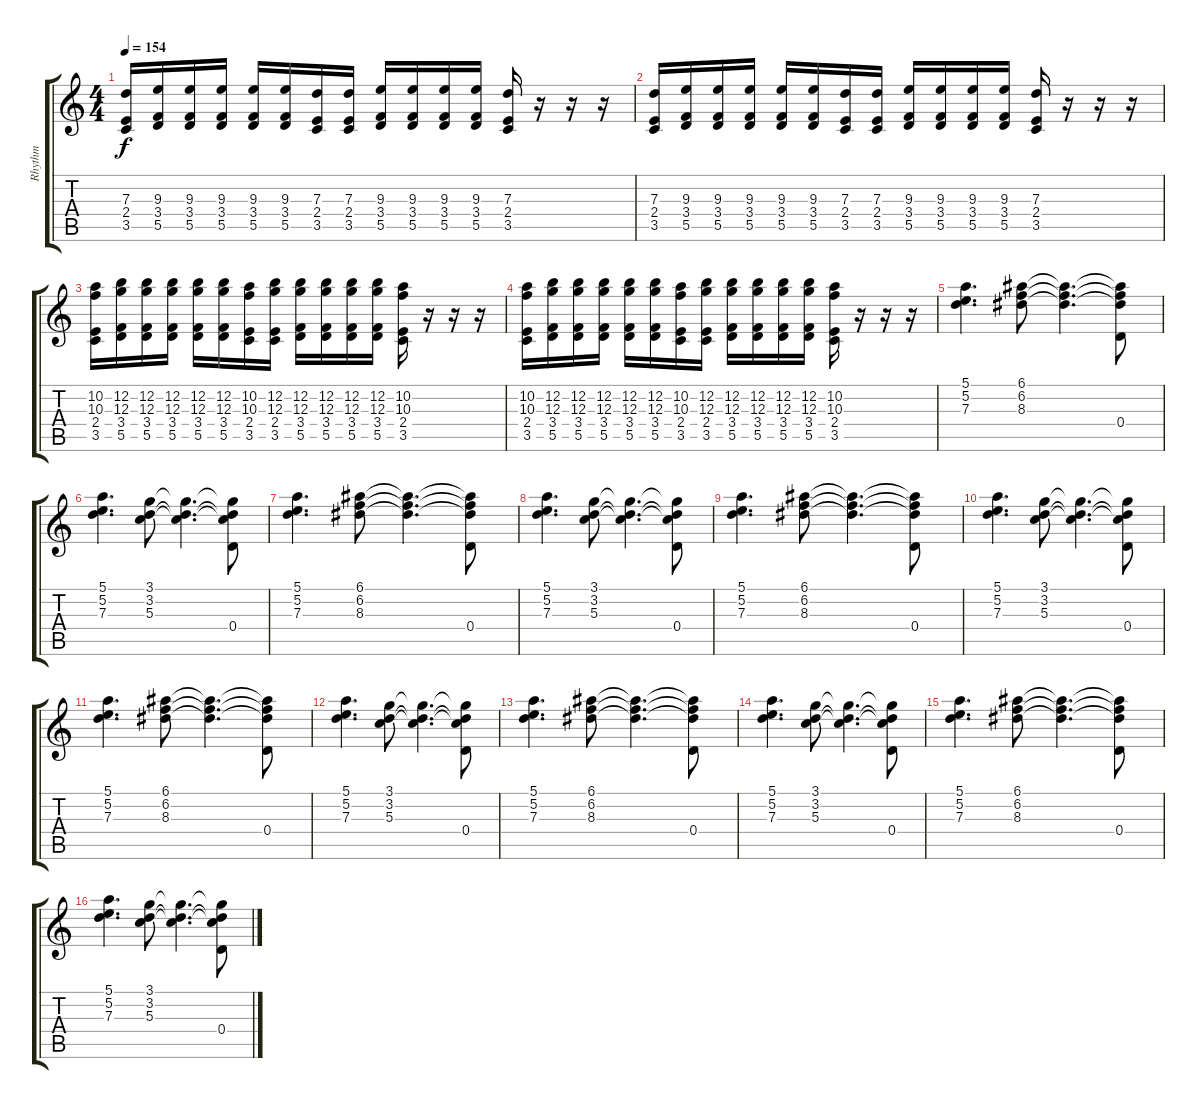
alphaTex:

\track ("Rhythm" "Rhythm") {instrument electricguitarjazz}
\staff {score tabs}
\tuning (E4 B3 G3 D3 A2 E2) {hide}
\ts (4 4)
\tempo 154
\clef g2
\ks c
(7.3 2.4 3.5).16{dy f instrument distortionguitar} (9.3 3.4 5.5).16 (9.3 3.4 5.5).16 (9.3 3.4 5.5).16 (9.3 3.4 5.5).16 (9.3 3.4 5.5).16 (7.3 2.4 3.5).16 (7.3 2.4 3.5).16 (9.3 3.4 5.5).16 (9.3 3.4 5.5).16 (9.3 3.4 5.5).16 (9.3 3.4 5.5).16 (7.3 2.4 3.5).16 r.16 r.16 r.16 |
(7.3 2.4 3.5).16{instrument distortionguitar} (9.3 3.4 5.5).16 (9.3 3.4 5.5).16 (9.3 3.4 5.5).16 (9.3 3.4 5.5).16 (9.3 3.4 5.5).16 (7.3 2.4 3.5).16 (7.3 2.4 3.5).16 (9.3 3.4 5.5).16 (9.3 3.4 5.5).16 (9.3 3.4 5.5).16 (9.3 3.4 5.5).16 (7.3 2.4 3.5).16 r.16 r.16 r.16 |
(10.2 10.3 2.4 3.5).16{instrument distortionguitar} (12.2 12.3 3.4 5.5).16 (12.2 12.3 3.4 5.5).16 (12.2 12.3 3.4 5.5).16 (12.2 12.3 3.4 5.5).16 (12.2 12.3 3.4 5.5).16 (10.2 10.3 2.4 3.5).16 (12.2 12.3 2.4 3.5).16 (12.2 12.3 3.4 5.5).16 (12.2 12.3 3.4 5.5).16 (12.2 12.3 3.4 5.5).16 (12.2 12.3 3.4 5.5).16 (10.2 10.3 2.4 3.5).16 r.16 r.16 r.16 |
(10.2 10.3 2.4 3.5).16{instrument distortionguitar} (12.2 12.3 3.4 5.5).16 (12.2 12.3 3.4 5.5).16 (12.2 12.3 3.4 5.5).16 (12.2 12.3 3.4 5.5).16 (12.2 12.3 3.4 5.5).16 (10.2 10.3 2.4 3.5).16 (12.2 12.3 2.4 3.5).16 (12.2 12.3 3.4 5.5).16 (12.2 12.3 3.4 5.5).16 (12.2 12.3 3.4 5.5).16 (12.2 12.3 3.4 5.5).16 (10.2 10.3 2.4 3.5).16 r.16 r.16 r.16 |
(5.1 5.2 7.3).4{d instrument electricguitarjazz} (6.1 6.2 8.3).8 (6.1{t} 6.2{t} 8.3{t}).4{d} (6.1{t} 6.2{t} 8.3{t} 0.4).8 |
(5.1 5.2 7.3).4{d} (3.1 3.2 5.3).8 (3.1{t} 3.2{t} 5.3{t}).4{d} (3.1{t} 3.2{t} 5.3{t} 0.4).8 |
(5.1 5.2 7.3).4{d} (6.1 6.2 8.3).8 (6.1{t} 6.2{t} 8.3{t}).4{d} (6.1{t} 6.2{t} 8.3{t} 0.4).8 |
(5.1 5.2 7.3).4{d} (3.1 3.2 5.3).8 (3.1{t} 3.2{t} 5.3{t}).4{d} (3.1{t} 3.2{t} 5.3{t} 0.4).8 |
(5.1 5.2 7.3).4{d} (6.1 6.2 8.3).8 (6.1{t} 6.2{t} 8.3{t}).4{d} (6.1{t} 6.2{t} 8.3{t} 0.4).8 |
(5.1 5.2 7.3).4{d} (3.1 3.2 5.3).8 (3.1{t} 3.2{t} 5.3{t}).4{d} (3.1{t} 3.2{t} 5.3{t} 0.4).8 |
(5.1 5.2 7.3).4{d} (6.1 6.2 8.3).8 (6.1{t} 6.2{t} 8.3{t}).4{d} (6.1{t} 6.2{t} 8.3{t} 0.4).8 |
(5.1 5.2 7.3).4{d} (3.1 3.2 5.3).8 (3.1{t} 3.2{t} 5.3{t}).4{d} (3.1{t} 3.2{t} 5.3{t} 0.4).8 |
(5.1 5.2 7.3).4{d} (6.1 6.2 8.3).8 (6.1{t} 6.2{t} 8.3{t}).4{d} (6.1{t} 6.2{t} 8.3{t} 0.4).8 |
(5.1 5.2 7.3).4{d} (3.1 3.2 5.3).8 (3.1{t} 3.2{t} 5.3{t}).4{d} (3.1{t} 3.2{t} 5.3{t} 0.4).8 |
(5.1 5.2 7.3).4{d} (6.1 6.2 8.3).8 (6.1{t} 6.2{t} 8.3{t}).4{d} (6.1{t} 6.2{t} 8.3{t} 0.4).8 |
(5.1 5.2 7.3).4{d} (3.1 3.2 5.3).8 (3.1{t} 3.2{t} 5.3{t}).4{d} (3.1{t} 3.2{t} 5.3{t} 0.4).8
